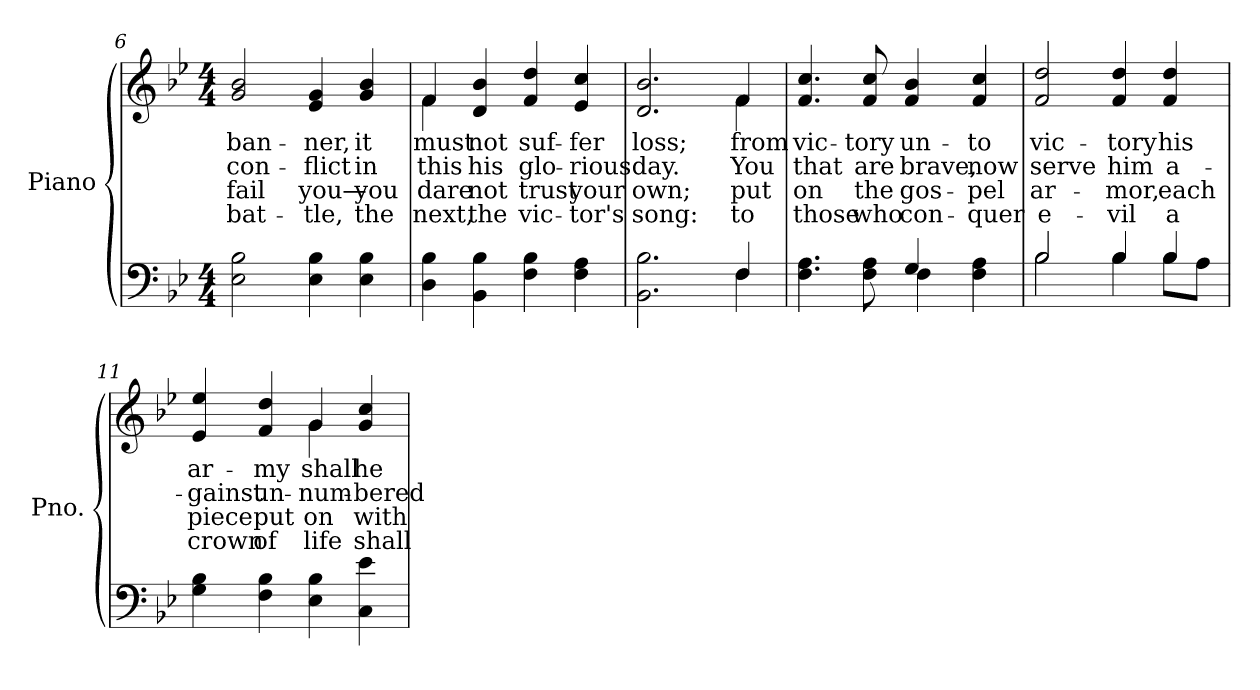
**kern	**kern	**text	**text	**text	**text
*part2	*part1	*part1	*part1	*part1	*part1
*staff2	*staff1	*staff1	*staff1	*staff1	*staff1
*I"Piano	*I"Piano	*	*	*	*
*I'Pno.	*I'Pno.	*	*	*	*
*clefF4	*clefG2	*	*	*	*
*k[b-e-]	*k[b-e-]	*	*	*	*
*B-:	*B-:	*	*	*	*
*M4/4	*M4/4	*	*	*	*
=6	=6	=6	=6	=6	=6
!	!	!LO:LY:b:color=#000000	!LO:LY:b:color=#000000	!LO:LY:b:color=#000000	!LO:LY:b:color=#000000
2E-i\ 2B-i	2gi/ 2b-i	ban-	con-	fail	bat-
!	!	!LO:LY:b:color=#000000	!LO:LY:b:color=#000000	!LO:LY:b:color=#000000	!LO:LY:b:color=#000000
4E-i\ 4B-i	4e-i/ 4gi	-ner,	-flict	-you—	tle,
!	!	!LO:LY:b:color=#000000	!LO:LY:b:color=#000000	!LO:LY:b:color=#000000	!LO:LY:b:color=#000000
4E-i\ 4B-i	4gi/ 4b-i	it	in	you	the
=7	=7	=7	=7	=7	=7
!	!	!LO:LY:b:color=#000000	!LO:LY:b:color=#000000	!LO:LY:b:color=#000000	!LO:LY:b:color=#000000
*	*^	*	*	*	*
4Di\ 4B-i	4fi/	4fi\	must	this	dare	next,
!	!	!	!LO:LY:b:color=#000000	!LO:LY:b:color=#000000	!LO:LY:b:color=#000000	!LO:LY:b:color=#000000
4BB-i\ 4B-i	4di/ 4b-i	2.ryy	not	his	not	the
!	!	!	!LO:LY:b:color=#000000	!LO:LY:b:color=#000000	!LO:LY:b:color=#000000	!LO:LY:b:color=#000000
4Fi\ 4B-i	4fi/ 4ddi	.	suf-	glo-	trust	vic-
!	!	!	!LO:LY:b:color=#000000	!LO:LY:b:color=#000000	!LO:LY:b:color=#000000	!LO:LY:b:color=#000000
4Fi\ 4Ai	4e-i/ 4cci	.	-fer	-rious	-your	tor's
=8	=8	=8	=8	=8	=8	=8
*^	*	*	*	*	*	*
!	!	!	!	!LO:LY:b:color=#000000	!LO:LY:b:color=#000000	!LO:LY:b:color=#000000	!LO:LY:b:color=#000000
2.BB-i\ 2.B-i	2.ryy	2.di/ 2.b-i	2.ryy	loss;	day.	own;	song:
!	!	!	!	!LO:LY:b:color=#000000	!LO:LY:b:color=#000000	!LO:LY:b:color=#000000	!LO:LY:b:color=#000000
4Fi/	4Fi\	4fi/	4fi\	from	You	put	to
*	*	*v	*v	*	*	*	*
!!LO:LB:g=z
=9	=9	=9	=9	=9	=9	=9
*	*	*^	*	*	*	*
!	!	!	!	!LO:LY:b:color=#000000	!LO:LY:b:color=#000000	!LO:LY:b:color=#000000	!LO:LY:b:color=#000000
*	*	*v	*v	*	*	*	*
4.Fi\ 4.Ai	2ryy	4.fi/ 4.cci	vic-	that	on	those
!	!	!	!LO:LY:b:color=#000000	!LO:LY:b:color=#000000	!LO:LY:b:color=#000000	!LO:LY:b:color=#000000
8Fi\ 8Ai	.	8fi/ 8cci	-tory	are	the	who
!	!	!	!LO:LY:b:color=#000000	!LO:LY:b:color=#000000	!LO:LY:b:color=#000000	!LO:LY:b:color=#000000
4Gi/	4Fi\	4fi/ 4b-i	un-	brave,	gos-	-con-
!	!	!	!LO:LY:b:color=#000000	!LO:LY:b:color=#000000	!LO:LY:b:color=#000000	!LO:LY:b:color=#000000
4Fi\ 4Ai	4ryy	4fi/ 4cci	-to	now	-pel	quer
=10	=10	=10	=10	=10	=10	=10
!	!	!	!LO:LY:b:color=#000000	!LO:LY:b:color=#000000	!LO:LY:b:color=#000000	!LO:LY:b:color=#000000
2B-i/	2B-i\	2fi/ 2ddi	vic-	serve	ar-	-e-
!	!	!	!LO:LY:b:color=#000000	!LO:LY:b:color=#000000	!LO:LY:b:color=#000000	!LO:LY:b:color=#000000
4B-i/	4B-i\	4fi/ 4ddi	-tory	him	-mor,	vil
!	!	!	!LO:LY:b:color=#000000	!LO:LY:b:color=#000000	!LO:LY:b:color=#000000	!LO:LY:b:color=#000000
4B-i/	8B-i\L	4fi/ 4ddi	his	a-	each	a
.	8Ai\J	.	.	.	.	.
*v	*v	*	*	*	*	*
=11	=11	=11	=11	=11	=11
*^	*	*	*	*	*
!	!	!	!LO:LY:b:color=#000000	!LO:LY:b:color=#000000	!LO:LY:b:color=#000000	!LO:LY:b:color=#000000
*v	*v	*^	*	*	*	*
4Gi\ 4B-i	4e-i/ 4ee-i	2ryy	ar-	-gainst	piece	crown
!	!	!	!LO:LY:b:color=#000000	!LO:LY:b:color=#000000	!LO:LY:b:color=#000000	!LO:LY:b:color=#000000
4Fi\ 4B-i	4fi/ 4ddi	.	-my	un-	put	of
!	!	!	!LO:LY:b:color=#000000	!LO:LY:b:color=#000000	!LO:LY:b:color=#000000	!LO:LY:b:color=#000000
4E-i\ 4B-i	4gi/	4gi\	shall	-num-	on	life
!	!	!	!LO:LY:b:color=#000000	!LO:LY:b:color=#000000	!LO:LY:b:color=#000000	!LO:LY:b:color=#000000
4Ci\ 4e-i	4gi/ 4cci	4ryy	he	-bered	with	shall
*	*v	*v	*	*	*	*
=	=	=	=	=	=
*-	*-	*-	*-	*-	*-
